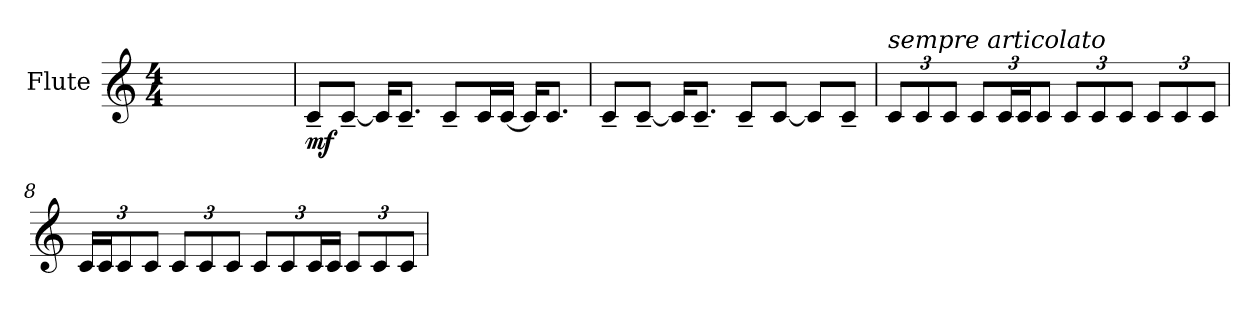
**kern	**dynam
*part1	*part1
*staff1	*staff1
*I"Flute	*
*I'Fl.	*
*clefG2	*
*k[]	*
*M4/4	*
=1	=1
1ryy	.
=5	=5
!	!LO:DY:b
8c~/L	mf
[8c~/J	.
16c/KL]	.
8.c~/J	.
8c~/L	.
16c/L	.
[16c/JJ	.
16c/KL]	.
8.c/J	.
=6	=6
8c~/L	.
[8c~/J	.
16c/KL]	.
8.c~/J	.
8c~/L	.
[8c/J	.
8c/L]	.
8c~/J	.
!!LO:LB:g=z
=7	=7
!LO:TX:a:i:t=sempre articolato	!
12c/L	.
12c/	.
12c/J	.
12c/L	.
24c/L	.
24c/J	.
12c/J	.
12c/L	.
12c/	.
12c/J	.
12c/L	.
12c/	.
12c/J	.
=8	=8
24c/LL	.
24c/J	.
12c/	.
12c/J	.
12c/L	.
12c/	.
12c/J	.
12c/L	.
12c/	.
24c/L	.
24c/JJ	.
12c/L	.
12c/	.
12c/J	.
=	=
*-	*-
